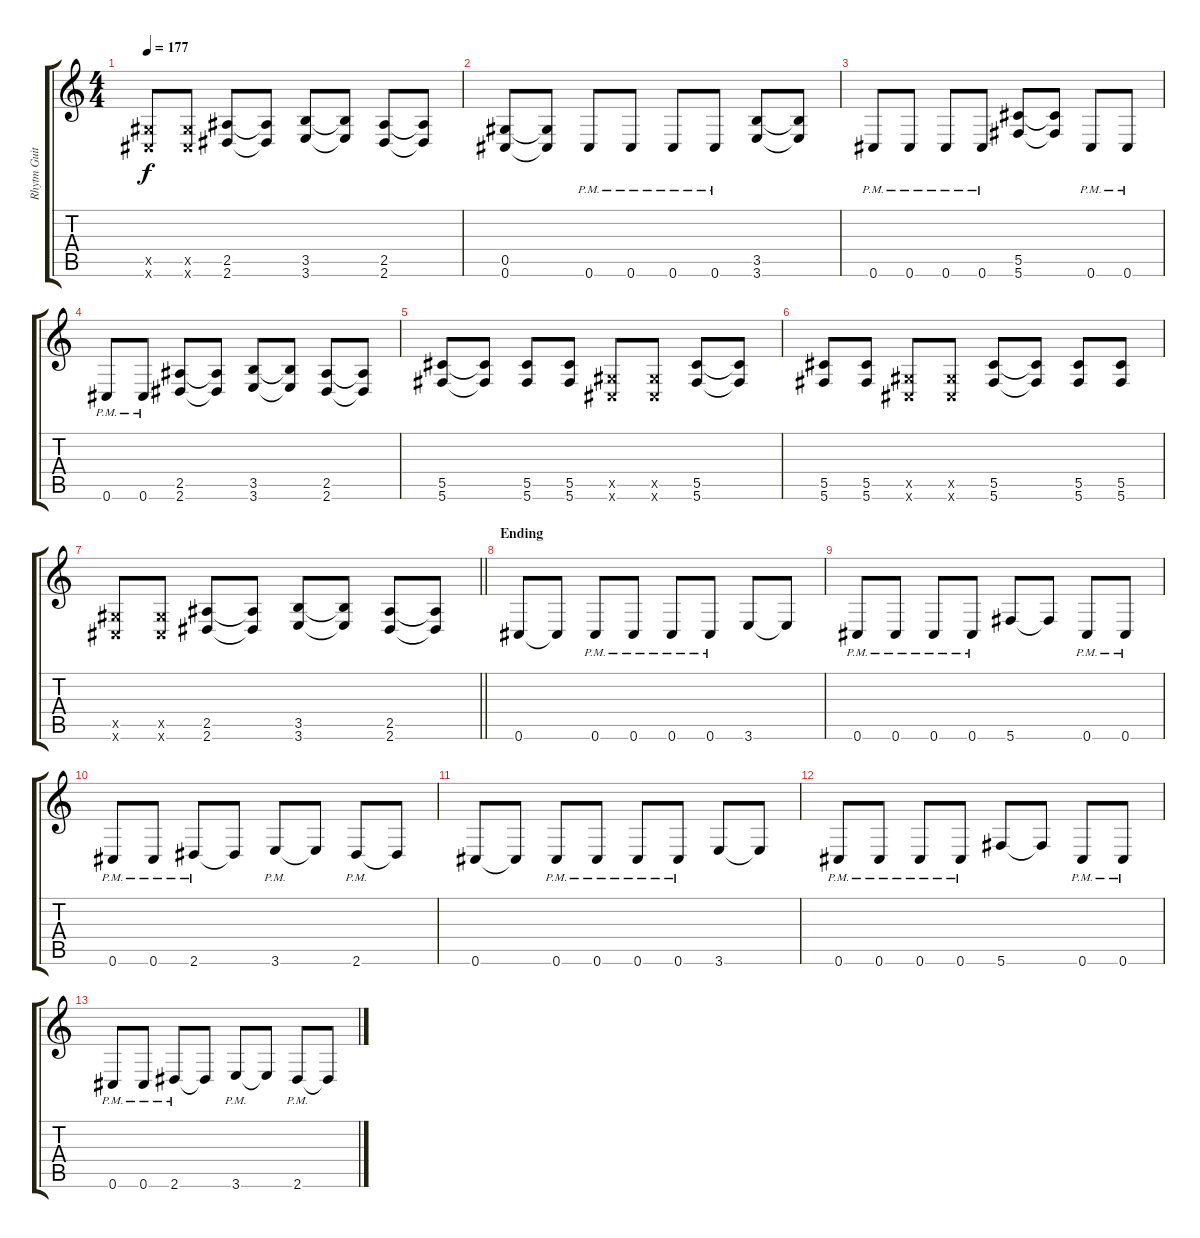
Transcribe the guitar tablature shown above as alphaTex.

\track ("Rhytm Guitar [L]" "Rhytm Guit") {instrument distortionguitar}
\staff {score tabs}
\tuning (Eb4 Bb3 Gb3 Db3 Ab2 Db2) {hide}
\ts (4 4)
\tempo 177
\clef g2
\ks c
(0.5{x} 0.6{x}).8{dy f} (0.5{x} 0.6{x}).8 (2.5 2.6).8 (2.5{t} 2.6{t}).8 (3.5 3.6).8 (3.5{t} 3.6{t}).8 (2.5 2.6).8 (2.5{t} 2.6{t}).8 |
(0.5 0.6).8 (0.5{t} 0.6{t}).8 0.6{pm}.8 0.6{pm}.8 0.6{pm}.8 0.6{pm}.8 (3.5 3.6).8 (3.5{t} 3.6{t}).8 |
0.6{pm}.8 0.6{pm}.8 0.6{pm}.8 0.6{pm}.8 (5.5 5.6).8 (5.5{t} 5.6{t}).8 0.6{pm}.8 0.6{pm}.8 |
0.6{pm}.8 0.6{pm}.8 (2.5 2.6).8 (2.5{t} 2.6{t}).8 (3.5 3.6).8 (3.5{t} 3.6{t}).8 (2.5 2.6).8 (2.5{t} 2.6{t}).8 |
(5.5 5.6).8 (5.5{t} 5.6{t}).8 (5.5 5.6).8 (5.5 5.6).8 (0.5{x} 0.6{x}).8 (0.5{x} 0.6{x}).8 (5.5 5.6).8 (5.5{t} 5.6{t}).8 |
(5.5 5.6).8 (5.5 5.6).8 (0.5{x} 0.6{x}).8 (0.5{x} 0.6{x}).8 (5.5 5.6).8 (5.5{t} 5.6{t}).8 (5.5 5.6).8 (5.5 5.6).8 |
\barLineRight lightlight
(0.5{x} 0.6{x}).8 (0.5{x} 0.6{x}).8 (2.5 2.6).8 (2.5{t} 2.6{t}).8 (3.5 3.6).8 (3.5{t} 3.6{t}).8 (2.5 2.6).8 (2.5{t} 2.6{t}).8 |
\section ("" "Ending")
0.6.8 0.6{t}.8 0.6{pm}.8 0.6{pm}.8 0.6{pm}.8 0.6{pm}.8 3.6.8 3.6{t}.8 |
0.6{pm}.8 0.6{pm}.8 0.6{pm}.8 0.6{pm}.8 5.6.8 5.6{t}.8 0.6{pm}.8 0.6{pm}.8 |
0.6{pm}.8 0.6{pm}.8 2.6{pm}.8 2.6{t}.8 3.6{pm}.8 3.6{t}.8 2.6{pm}.8 2.6{t}.8 |
0.6.8 0.6{t}.8 0.6{pm}.8 0.6{pm}.8 0.6{pm}.8 0.6{pm}.8 3.6.8 3.6{t}.8 |
0.6{pm}.8 0.6{pm}.8 0.6{pm}.8 0.6{pm}.8 5.6.8 5.6{t}.8 0.6{pm}.8 0.6{pm}.8 |
0.6{pm}.8 0.6{pm}.8 2.6{pm}.8 2.6{t}.8 3.6{pm}.8 3.6{t}.8 2.6{pm}.8 2.6{t}.8
